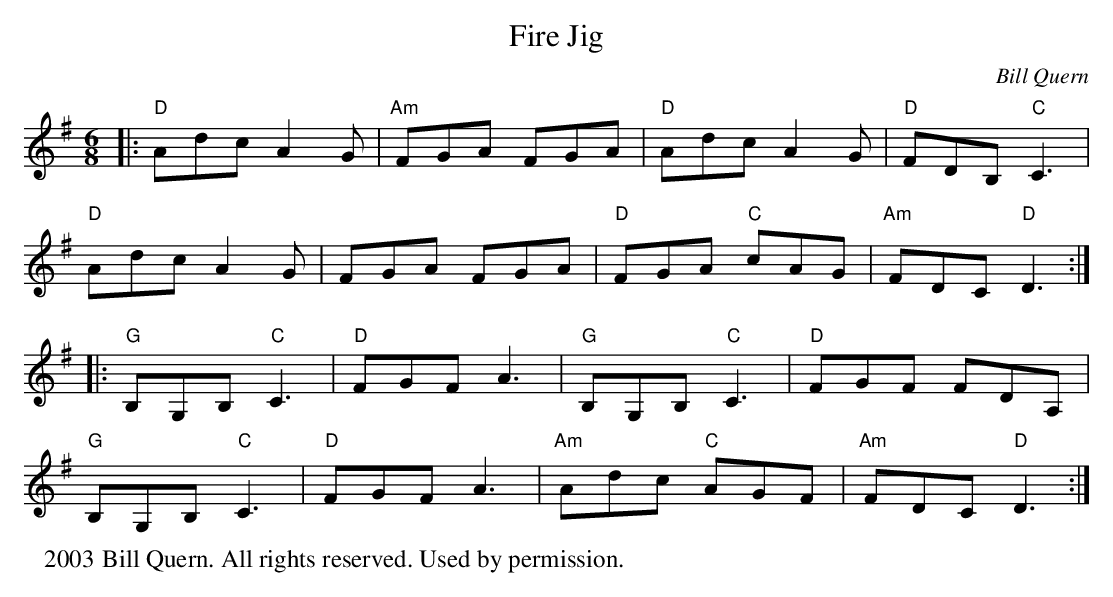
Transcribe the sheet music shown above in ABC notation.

X:1
T:Fire Jig
C:Bill Quern
M:6/8
L:1/8
K:Dmix
|:"D"AdcA2G|"Am"FGA FGA|"D"AdcA2G|"D"FDB,"C"C3|
"D"AdcA2G|FGA FGA|"D"FGA "C"cAG|"Am"FDC"D"D3:|
|:"G"B,G,B,"C"C3|"D"FGFA3|"G"B,G,B,"C"C3|"D"FGF FDA,|
"G"B,G,B,"C"C3|"D"FGFA3|"Am"Adc "C"AGF|"Am"FDC"D"D3:|
W:  2003 Bill Quern. All rights reserved. Used by permission.
